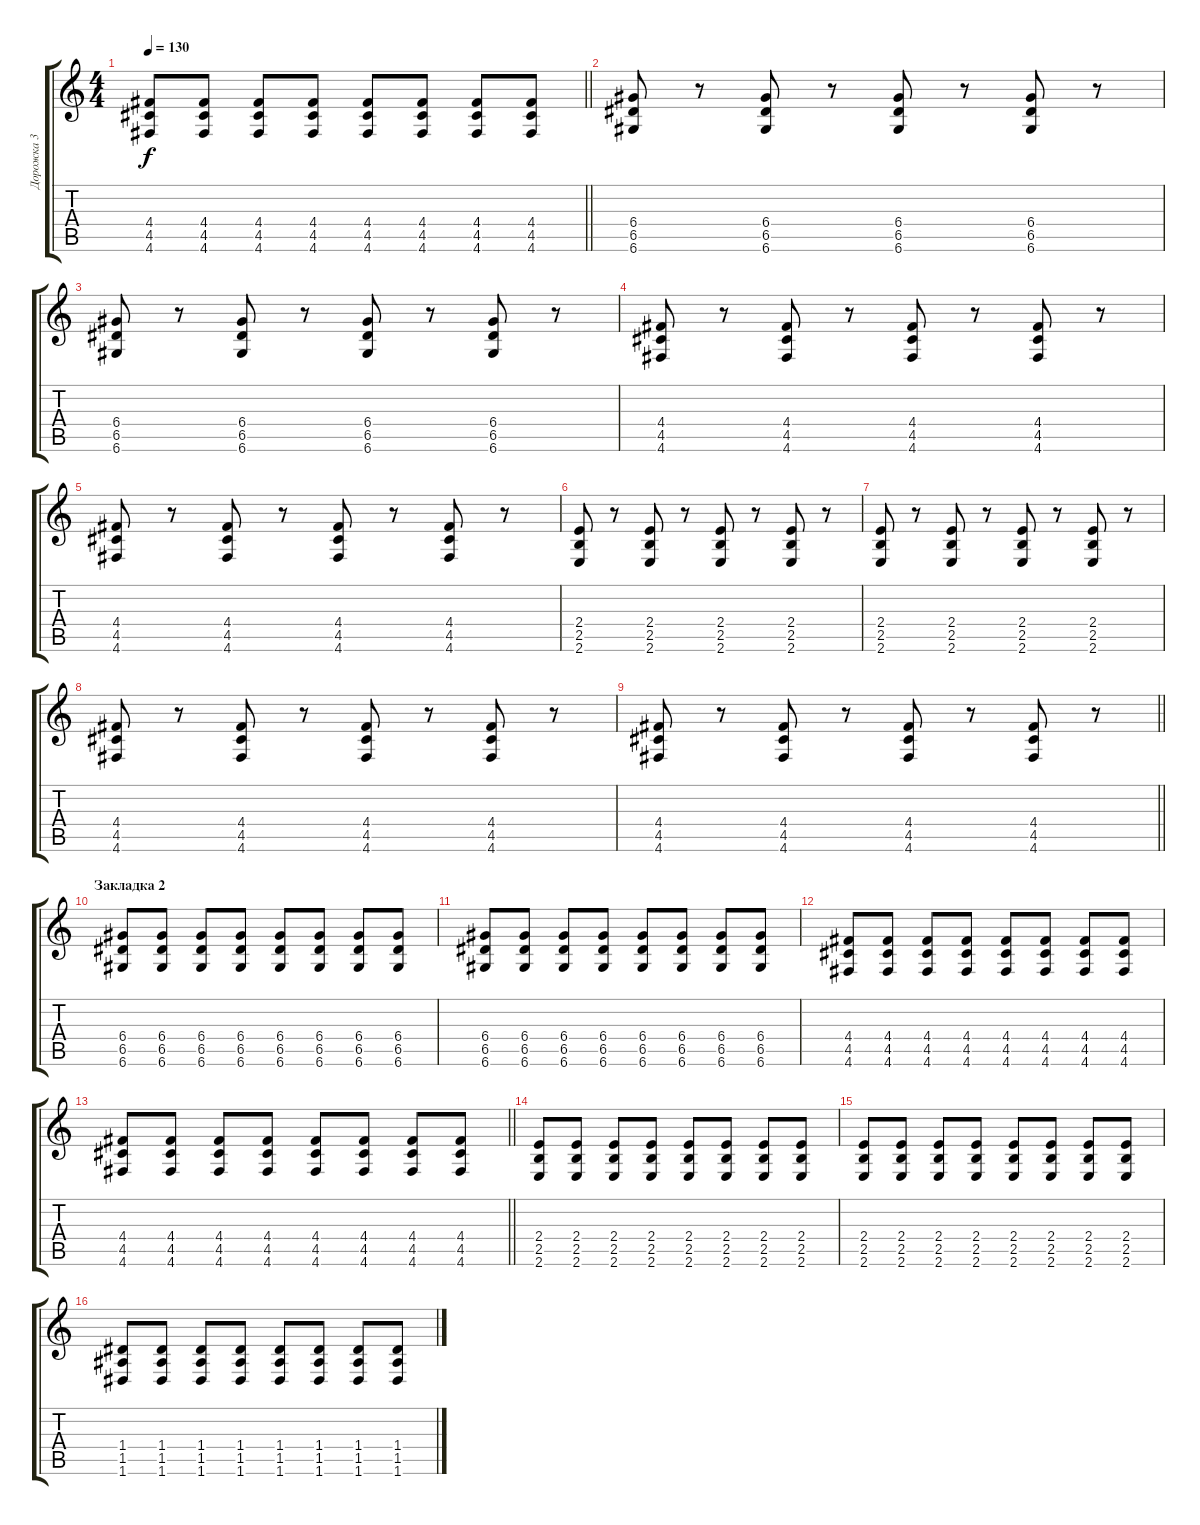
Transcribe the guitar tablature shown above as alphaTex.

\track ("Дорожка 3" "Дорожка 3") {instrument acousticguitarsteel}
\staff {score tabs}
\tuning (E4 B3 G3 D3 A2 D2) {hide}
\ts (4 4)
\tempo 130
\clef g2
\barLineRight lightlight
\ks c
(4.4 4.5 4.6).8{dy f} (4.4 4.5 4.6).8 (4.4 4.5 4.6).8 (4.4 4.5 4.6).8 (4.4 4.5 4.6).8 (4.4 4.5 4.6).8 (4.4 4.5 4.6).8 (4.4 4.5 4.6).8 |
(6.4 6.5 6.6).8 r.8 (6.4 6.5 6.6).8 r.8 (6.4 6.5 6.6).8 r.8 (6.4 6.5 6.6).8 r.8 |
(6.4 6.5 6.6).8 r.8 (6.4 6.5 6.6).8 r.8 (6.4 6.5 6.6).8 r.8 (6.4 6.5 6.6).8 r.8 |
(4.4 4.5 4.6).8 r.8 (4.4 4.5 4.6).8 r.8 (4.4 4.5 4.6).8 r.8 (4.4 4.5 4.6).8 r.8 |
(4.4 4.5 4.6).8 r.8 (4.4 4.5 4.6).8 r.8 (4.4 4.5 4.6).8 r.8 (4.4 4.5 4.6).8 r.8 |
(2.4 2.5 2.6).8 r.8 (2.4 2.5 2.6).8 r.8 (2.4 2.5 2.6).8 r.8 (2.4 2.5 2.6).8 r.8 |
(2.4 2.5 2.6).8 r.8 (2.4 2.5 2.6).8 r.8 (2.4 2.5 2.6).8 r.8 (2.4 2.5 2.6).8 r.8 |
(4.4 4.5 4.6).8 r.8 (4.4 4.5 4.6).8 r.8 (4.4 4.5 4.6).8 r.8 (4.4 4.5 4.6).8 r.8 |
\barLineRight lightlight
(4.4 4.5 4.6).8 r.8 (4.4 4.5 4.6).8 r.8 (4.4 4.5 4.6).8 r.8 (4.4 4.5 4.6).8 r.8 |
\section ("" "Закладка 2")
(6.4 6.5 6.6).8 (6.4 6.5 6.6).8 (6.4 6.5 6.6).8 (6.4 6.5 6.6).8 (6.4 6.5 6.6).8 (6.4 6.5 6.6).8 (6.4 6.5 6.6).8 (6.4 6.5 6.6).8 |
(6.4 6.5 6.6).8 (6.4 6.5 6.6).8 (6.4 6.5 6.6).8 (6.4 6.5 6.6).8 (6.4 6.5 6.6).8 (6.4 6.5 6.6).8 (6.4 6.5 6.6).8 (6.4 6.5 6.6).8 |
(4.4 4.5 4.6).8 (4.4 4.5 4.6).8 (4.4 4.5 4.6).8 (4.4 4.5 4.6).8 (4.4 4.5 4.6).8 (4.4 4.5 4.6).8 (4.4 4.5 4.6).8 (4.4 4.5 4.6).8 |
\barLineRight lightlight
(4.4 4.5 4.6).8 (4.4 4.5 4.6).8 (4.4 4.5 4.6).8 (4.4 4.5 4.6).8 (4.4 4.5 4.6).8 (4.4 4.5 4.6).8 (4.4 4.5 4.6).8 (4.4 4.5 4.6).8 |
(2.4 2.5 2.6).8 (2.4 2.5 2.6).8 (2.4 2.5 2.6).8 (2.4 2.5 2.6).8 (2.4 2.5 2.6).8 (2.4 2.5 2.6).8 (2.4 2.5 2.6).8 (2.4 2.5 2.6).8 |
(2.4 2.5 2.6).8 (2.4 2.5 2.6).8 (2.4 2.5 2.6).8 (2.4 2.5 2.6).8 (2.4 2.5 2.6).8 (2.4 2.5 2.6).8 (2.4 2.5 2.6).8 (2.4 2.5 2.6).8 |
(1.4 1.5 1.6).8 (1.4 1.5 1.6).8 (1.4 1.5 1.6).8 (1.4 1.5 1.6).8 (1.4 1.5 1.6).8 (1.4 1.5 1.6).8 (1.4 1.5 1.6).8 (1.4 1.5 1.6).8
